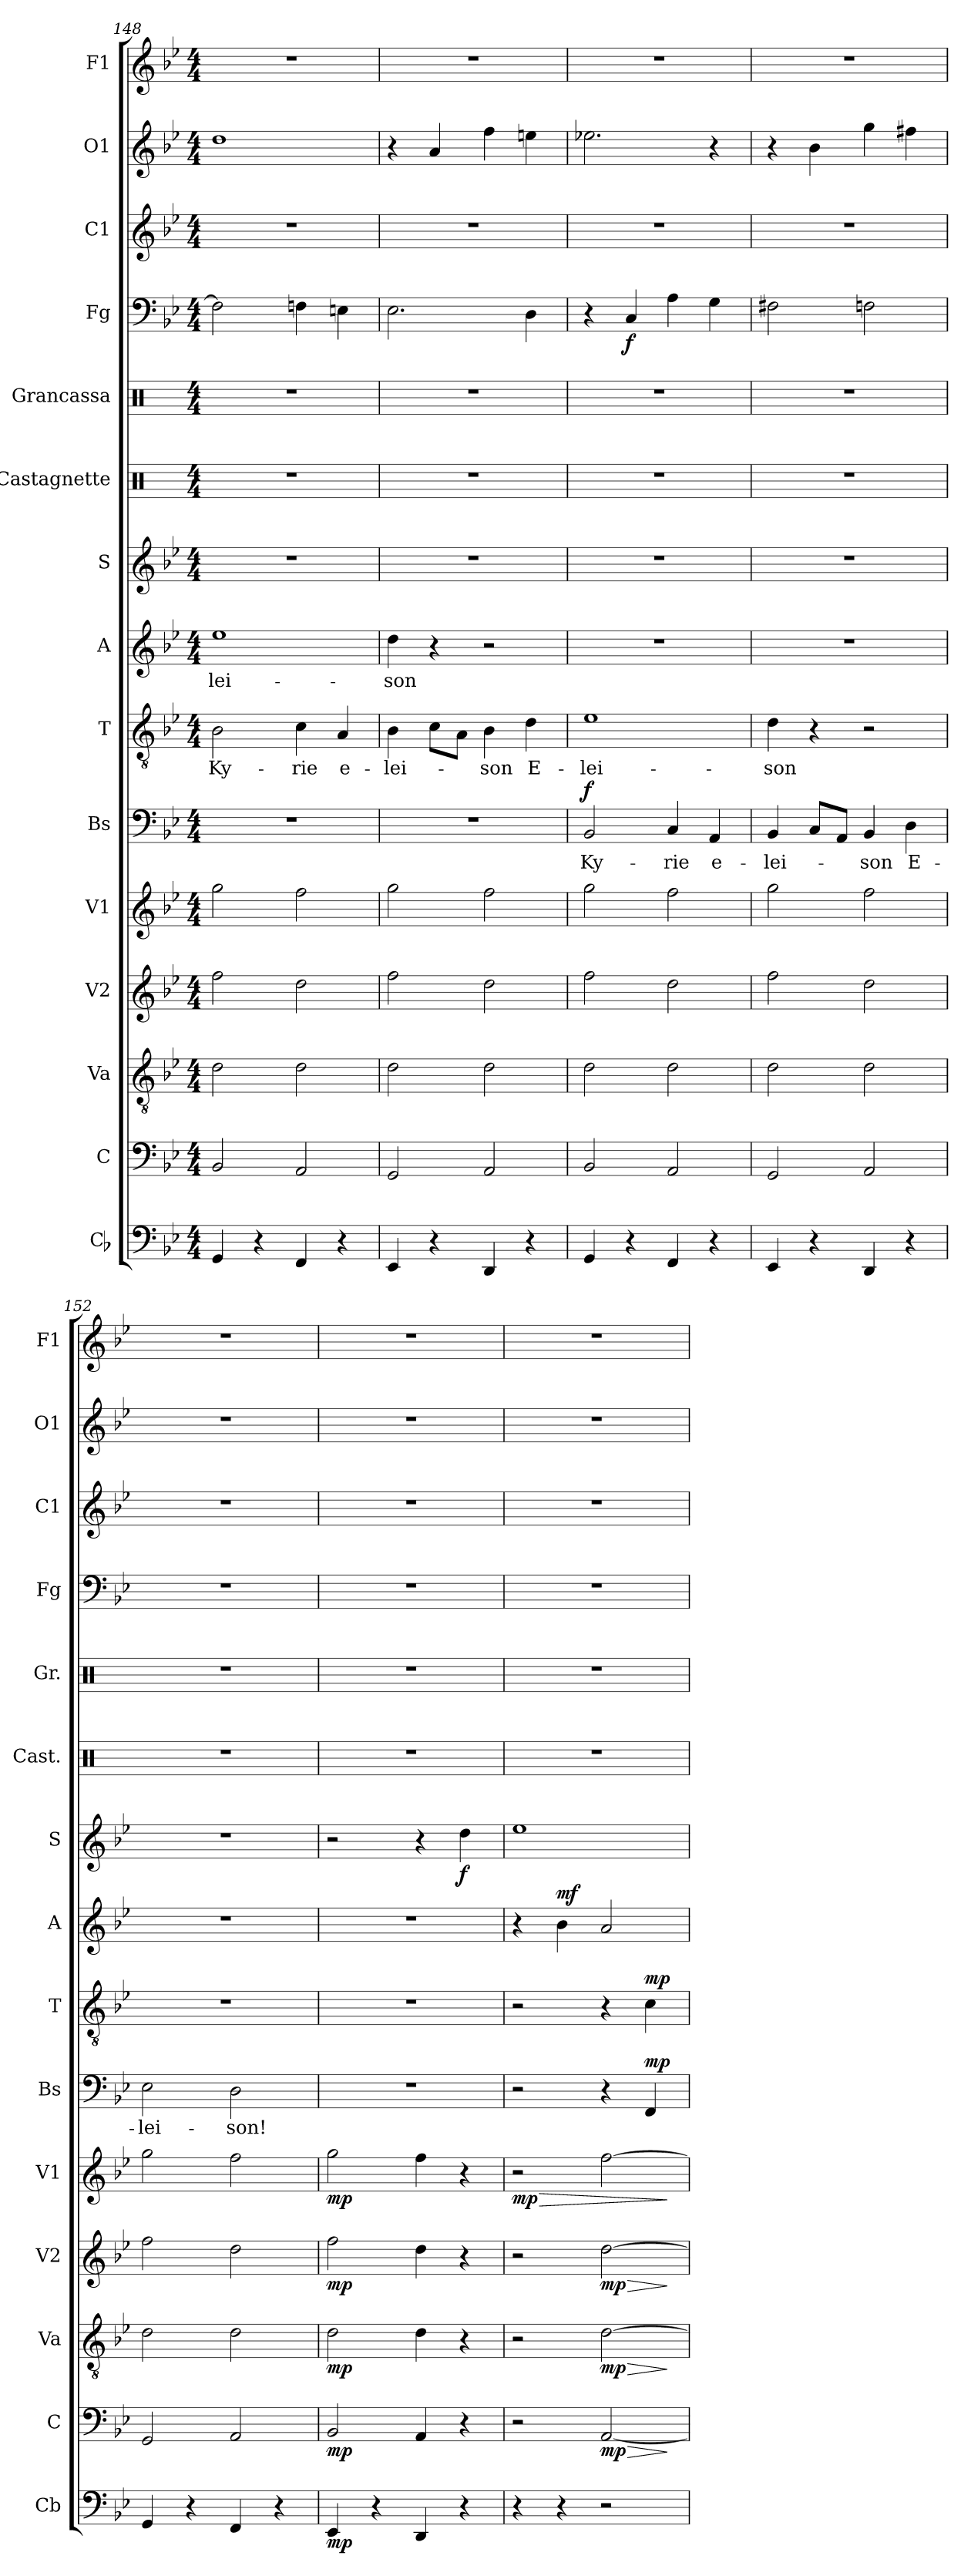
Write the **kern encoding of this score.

**kern	**dynam	**kern	**dynam	**kern	**dynam	**kern	**dynam	**kern	**dynam	**kern	**text	**dynam	**kern	**text	**dynam	**kern	**text	**dynam	**kern	**dynam	**kern	**kern	**kern	**dynam	**kern	**kern	**kern
*part15	*part15	*part14	*part14	*part13	*part13	*part12	*part12	*part11	*part11	*part10	*part10	*part10	*part9	*part9	*part9	*part8	*part8	*part8	*part7	*part7	*part6	*part5	*part4	*part4	*part3	*part2	*part1
*staff15	*staff15	*staff14	*staff14	*staff13	*staff13	*staff12	*staff12	*staff11	*staff11	*staff10	*staff10	*staff10	*staff9	*staff9	*staff9	*staff8	*staff8	*staff8	*staff7	*staff7	*staff6	*staff5	*staff4	*staff4	*staff3	*staff2	*staff1
*I"Cb	*	*I"C	*	*I"Va	*	*I"V2	*	*I"V1	*	*I"Bs	*	*	*I"T	*	*	*I"A	*	*	*I"S	*	*I"Castagnette	*I"Grancassa	*I"Fg	*	*I"C1	*I"O1	*I"F1
*I'Cb	*	*I'C	*	*I'Va	*	*I'V2	*	*I'V1	*	*I'Bs	*	*	*I'T	*	*	*I'A	*	*	*I'S	*	*I'Cast.	*I'Gr.	*I'Fg	*	*I'C1	*I'O1	*I'F1
*clefF4	*	*clefF4	*	*clefGv2	*	*clefG2	*	*clefG2	*	*clefF4	*	*	*clefGv2	*	*	*clefG2	*	*	*clefG2	*	*clefX	*clefX	*clefF4	*	*clefG2	*clefG2	*clefG2
*ITrd7c12	*	*	*	*	*	*	*	*	*	*	*	*	*	*	*	*	*	*	*	*	*	*	*	*	*ITrd1c2	*	*
*k[b-e-]	*	*k[b-e-]	*	*k[b-e-]	*	*k[b-e-]	*	*k[b-e-]	*	*k[b-e-]	*	*	*k[b-e-]	*	*	*k[b-e-]	*	*	*k[b-e-]	*	*k[]	*k[]	*k[b-e-]	*	*k[b-e-a-d-]	*k[b-e-]	*k[b-e-]
*M4/4	*	*M4/4	*	*M4/4	*	*M4/4	*	*M4/4	*	*M4/4	*	*	*M4/4	*	*	*M4/4	*	*	*M4/4	*	*M4/4	*M4/4	*M4/4	*	*M4/4	*M4/4	*M4/4
=148	=148	=148	=148	=148	=148	=148	=148	=148	=148	=148	=148	=148	=148	=148	=148	=148	=148	=148	=148	=148	=148	=148	=148	=148	=148	=148	=148
!	!	!	!	!	!	!	!	!	!	!	!	!	!	!LO:LY:b	!	!	!LO:LY:b	!	!	!	!	!	!	!	!	!	!
4GGG/	.	2BB-/	.	2d\	.	2ff\	.	2gg\	.	1r	.	.	2B-\	Ky-	.	1ee-	-lei-	.	1r	.	1r	1r	2F#\]	.	1r	1dd	1r
4r	.	.	.	.	.	.	.	.	.	.	.	.	.	.	.	.	.	.	.	.	.	.	.	.	.	.	.
!	!	!	!	!	!	!	!	!	!	!	!	!	!	!LO:LY:b	!	!	!	!	!	!	!	!	!	!	!	!	!
4FFF/	.	2AA/	.	2d\	.	2dd\	.	2ff\	.	.	.	.	4c\	-rie	.	.	.	.	.	.	.	.	4Fn\	.	.	.	.
!	!	!	!	!	!	!	!	!	!	!	!	!	!	!LO:LY:b	!	!	!	!	!	!	!	!	!	!	!	!	!
4r	.	.	.	.	.	.	.	.	.	.	.	.	4A/	e-	.	.	.	.	.	.	.	.	4En\	.	.	.	.
=149	=149	=149	=149	=149	=149	=149	=149	=149	=149	=149	=149	=149	=149	=149	=149	=149	=149	=149	=149	=149	=149	=149	=149	=149	=149	=149	=149
!	!	!	!	!	!	!	!	!	!	!	!	!	!	!LO:LY:b	!	!	!LO:LY:b	!	!	!	!	!	!	!	!	!	!
4EEE-/	.	2GG/	.	2d\	.	2ff\	.	2gg\	.	1r	.	.	4B-\	-lei-	.	4dd\	-son	.	1r	.	1r	1r	2.E-\	.	1r	4r	1r
4r	.	.	.	.	.	.	.	.	.	.	.	.	8c\L	.	.	4r	.	.	.	.	.	.	.	.	.	4a/	.
.	.	.	.	.	.	.	.	.	.	.	.	.	8A\J	.	.	.	.	.	.	.	.	.	.	.	.	.	.
!	!	!	!	!	!	!	!	!	!	!	!	!	!	!LO:LY:b	!	!	!	!	!	!	!	!	!	!	!	!	!
4DDD/	.	2AA/	.	2d\	.	2dd\	.	2ff\	.	.	.	.	4B-\	son	.	2r	.	.	.	.	.	.	.	.	.	4ff\	.
!	!	!	!	!	!	!	!	!	!	!	!	!	!	!LO:LY:b	!	!	!	!	!	!	!	!	!	!	!	!	!
4r	.	.	.	.	.	.	.	.	.	.	.	.	4d\	-E-	.	.	.	.	.	.	.	.	4D\	.	.	4een\	.
=150	=150	=150	=150	=150	=150	=150	=150	=150	=150	=150	=150	=150	=150	=150	=150	=150	=150	=150	=150	=150	=150	=150	=150	=150	=150	=150	=150
!	!	!	!	!	!	!	!	!	!	!	!LO:LY:b	!LO:DY:b	!	!LO:LY:b	!	!	!	!	!	!	!	!	!	!	!	!	!
4GGG/	.	2BB-/	.	2d\	.	2ff\	.	2gg\	.	2BB-/	Ky-	f	1e-	-lei-	.	1r	.	.	1r	.	1r	1r	4r	.	1r	2.ee-X\	1r
!	!	!	!	!	!	!	!	!	!	!	!	!	!	!	!	!	!	!	!	!	!	!	!	!LO:DY:b	!	!	!
4r	.	.	.	.	.	.	.	.	.	.	.	.	.	.	.	.	.	.	.	.	.	.	4C/	f	.	.	.
!	!	!	!	!	!	!	!	!	!	!	!LO:LY:b	!	!	!	!	!	!	!	!	!	!	!	!	!	!	!	!
4FFF/	.	2AA/	.	2d\	.	2dd\	.	2ff\	.	4C/	-rie	.	.	.	.	.	.	.	.	.	.	.	4A\	.	.	.	.
!	!	!	!	!	!	!	!	!	!	!	!LO:LY:b	!	!	!	!	!	!	!	!	!	!	!	!	!	!	!	!
4r	.	.	.	.	.	.	.	.	.	4AA/	e-	.	.	.	.	.	.	.	.	.	.	.	4G\	.	.	4r	.
=151	=151	=151	=151	=151	=151	=151	=151	=151	=151	=151	=151	=151	=151	=151	=151	=151	=151	=151	=151	=151	=151	=151	=151	=151	=151	=151	=151
!	!	!	!	!	!	!	!	!	!	!	!LO:LY:b	!	!	!LO:LY:b	!	!	!	!	!	!	!	!	!	!	!	!	!
4EEE-/	.	2GG/	.	2d\	.	2ff\	.	2gg\	.	4BB-/	-lei-	.	4d\	-son	.	1r	.	.	1r	.	1r	1r	2F#X\	.	1r	4r	1r
4r	.	.	.	.	.	.	.	.	.	8C/L	.	.	4r	.	.	.	.	.	.	.	.	.	.	.	.	4b-\	.
.	.	.	.	.	.	.	.	.	.	8AA/J	.	.	.	.	.	.	.	.	.	.	.	.	.	.	.	.	.
!	!	!	!	!	!	!	!	!	!	!	!LO:LY:b	!	!	!	!	!	!	!	!	!	!	!	!	!	!	!	!
4DDD/	.	2AA/	.	2d\	.	2dd\	.	2ff\	.	4BB-/	son	.	2r	.	.	.	.	.	.	.	.	.	2Fn\	.	.	4gg\	.
!	!	!	!	!	!	!	!	!	!	!	!LO:LY:b	!	!	!	!	!	!	!	!	!	!	!	!	!	!	!	!
4r	.	.	.	.	.	.	.	.	.	4D\	-E-	.	.	.	.	.	.	.	.	.	.	.	.	.	.	4ff#X\	.
!!LO:PB:g=z
=152	=152	=152	=152	=152	=152	=152	=152	=152	=152	=152	=152	=152	=152	=152	=152	=152	=152	=152	=152	=152	=152	=152	=152	=152	=152	=152	=152
!	!	!	!	!	!	!	!	!	!	!	!LO:LY:b	!	!	!	!	!	!	!	!	!	!	!	!	!	!	!	!
4GGG/	.	2GG/	.	2d\	.	2ff\	.	2gg\	.	2E-\	-lei-	.	1r	.	.	1r	.	.	1r	.	1r	1r	1r	.	1r	1r	1r
4r	.	.	.	.	.	.	.	.	.	.	.	.	.	.	.	.	.	.	.	.	.	.	.	.	.	.	.
!	!	!	!	!	!	!	!	!	!	!	!LO:LY:b	!	!	!	!	!	!	!	!	!	!	!	!	!	!	!	!
4FFF/	.	2AA/	.	2d\	.	2dd\	.	2ff\	.	2D\	-son!	.	.	.	.	.	.	.	.	.	.	.	.	.	.	.	.
4r	.	.	.	.	.	.	.	.	.	.	.	.	.	.	.	.	.	.	.	.	.	.	.	.	.	.	.
=153	=153	=153	=153	=153	=153	=153	=153	=153	=153	=153	=153	=153	=153	=153	=153	=153	=153	=153	=153	=153	=153	=153	=153	=153	=153	=153	=153
!	!LO:DY:b	!	!LO:DY:b	!	!LO:DY:b	!	!LO:DY:b	!	!LO:DY:b	!	!	!	!	!	!	!	!	!	!	!	!	!	!	!	!	!	!
4EEE-/	mp	2BB-/	mp	2d\	mp	2ff\	mp	2gg\	mp	1r	.	.	1r	.	.	1r	.	.	2r	.	1r	1r	1r	.	1r	1r	1r
4r	.	.	.	.	.	.	.	.	.	.	.	.	.	.	.	.	.	.	.	.	.	.	.	.	.	.	.
4DDD/	.	4AA/	.	4d\	.	4dd\	.	4ff\	.	.	.	.	.	.	.	.	.	.	4r	.	.	.	.	.	.	.	.
!	!	!	!	!	!	!	!	!	!	!	!	!	!	!	!	!	!	!	!	!LO:DY:b	!	!	!	!	!	!	!
4r	.	4r	.	4r	.	4r	.	4r	.	.	.	.	.	.	.	.	.	.	4dd\	f	.	.	.	.	.	.	.
=154	=154	=154	=154	=154	=154	=154	=154	=154	=154	=154	=154	=154	=154	=154	=154	=154	=154	=154	=154	=154	=154	=154	=154	=154	=154	=154	=154
!	!	!	!	!	!	!	!	!	!LO:HP:b	!	!	!	!	!	!	!	!	!	!	!	!	!	!	!	!	!	!
!	!	!	!	!	!	!	!	!	!LO:DY:n=1:b	!	!	!	!	!	!	!	!	!	!	!	!	!	!	!	!	!	!
4r	.	2r	.	2r	.	2r	.	2r	> mp	2r	.	.	2r	.	.	4r	.	.	1ee-	.	1r	1r	1r	.	1r	1r	1r
!	!	!	!	!	!	!	!	!	!	!	!	!	!	!	!	!	!	!LO:DY:b	!	!	!	!	!	!	!	!	!
4r	.	.	.	.	.	.	.	.	.	.	.	.	.	.	.	4b-\	.	mf	.	.	.	.	.	.	.	.	.
!	!	!	!LO:HP:b	!	!LO:HP:b	!	!LO:HP:b	!	!	!	!	!	!	!	!	!	!	!	!	!	!	!	!	!	!	!	!
!	!	!	!LO:DY:n=1:b	!	!LO:DY:n=1:b	!	!LO:DY:n=1:b	!	!	!	!	!	!	!	!	!	!	!	!	!	!	!	!	!	!	!	!
2r	.	[2AA/	> mp	[2d\	> mp	[2dd\	> mp	[2ff\	.	4r	.	.	4r	.	.	2a/	.	.	.	.	.	.	.	.	.	.	.
!	!	!	!	!	!	!	!	!	!	!	!	!LO:DY:b	!	!	!LO:DY:b	!	!	!	!	!	!	!	!	!	!	!	!
.	.	.	.	.	.	.	.	.	.	4FF/	.	mp	4c\	.	mp	.	.	.	.	.	.	.	.	.	.	.	.
.	.	.	]	.	]	.	]	.	]	.	.	.	.	.	.	.	.	.	.	.	.	.	.	.	.	.	.
=	=	=	=	=	=	=	=	=	=	=	=	=	=	=	=	=	=	=	=	=	=	=	=	=	=	=	=
*-	*-	*-	*-	*-	*-	*-	*-	*-	*-	*-	*-	*-	*-	*-	*-	*-	*-	*-	*-	*-	*-	*-	*-	*-	*-	*-	*-
